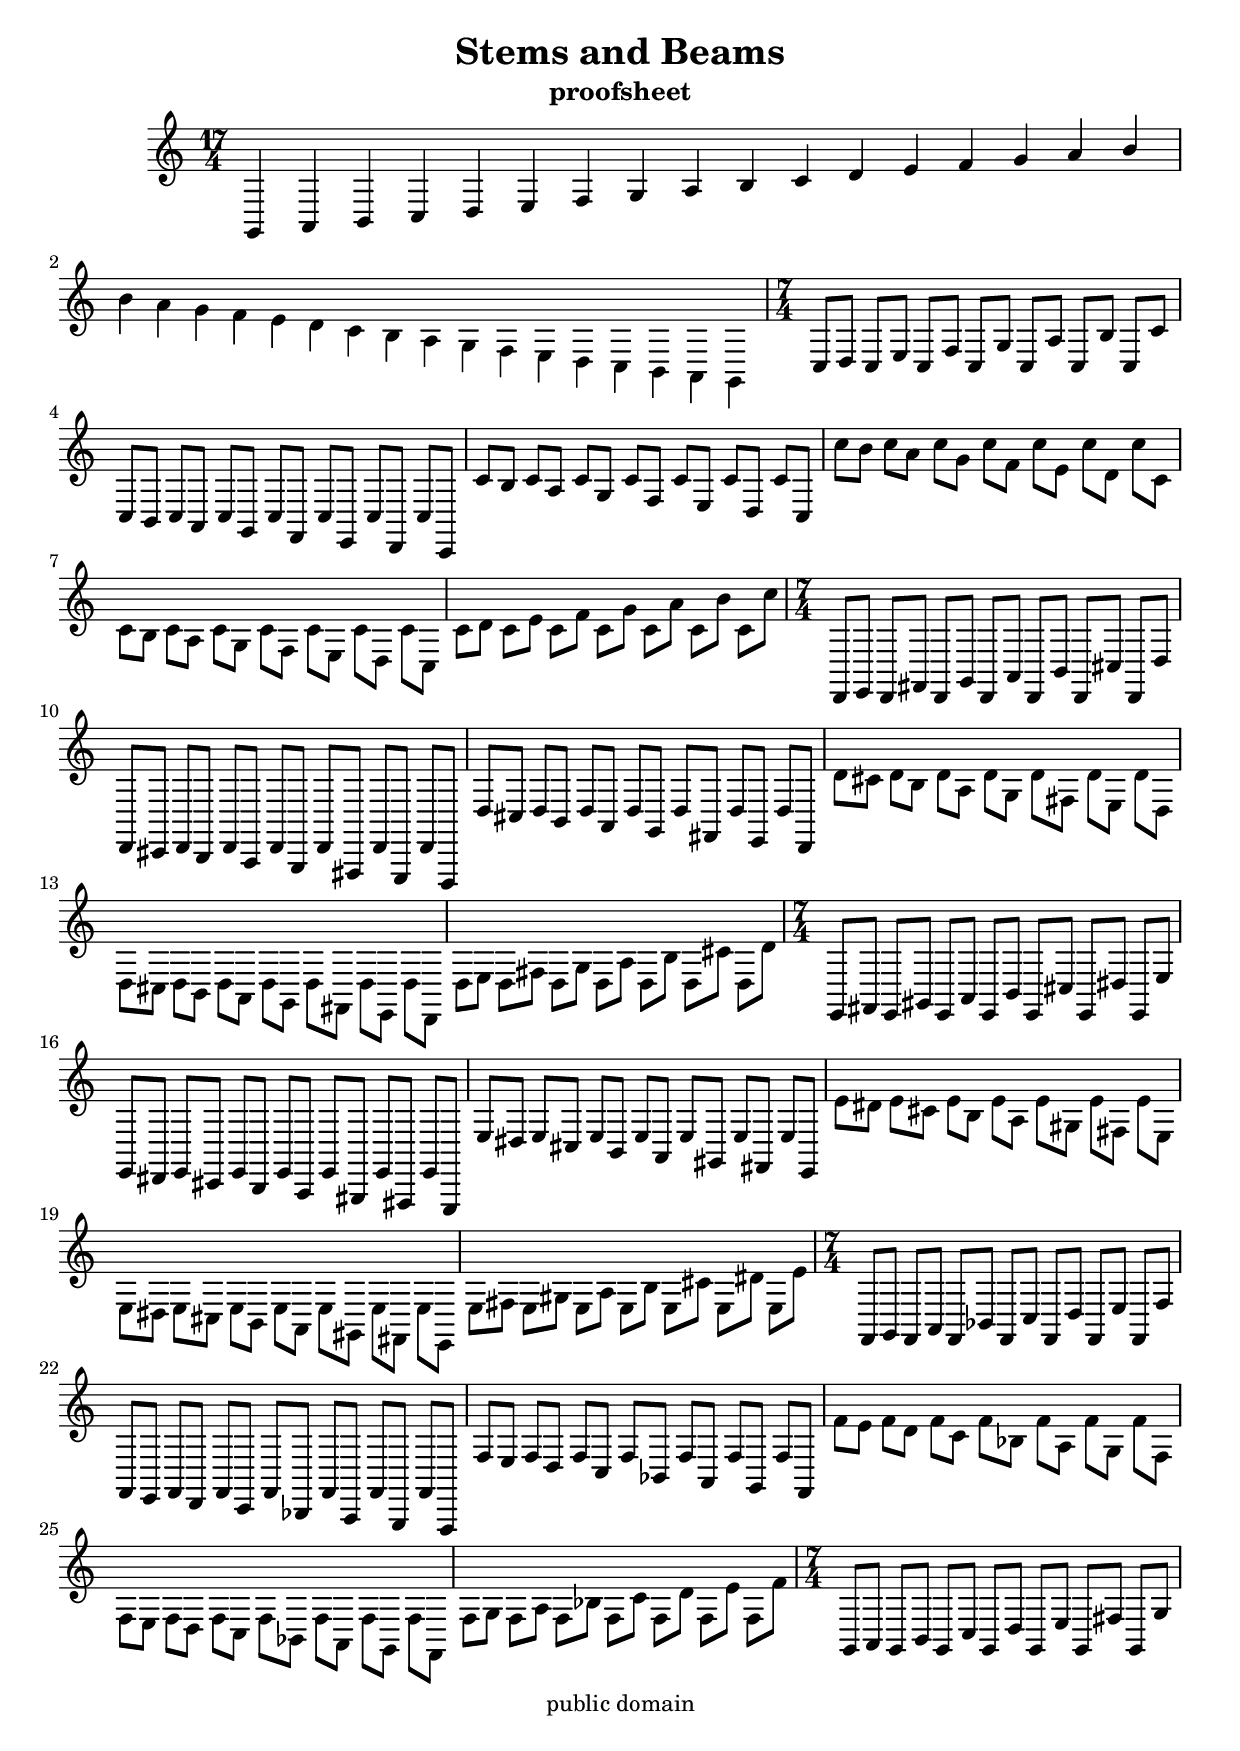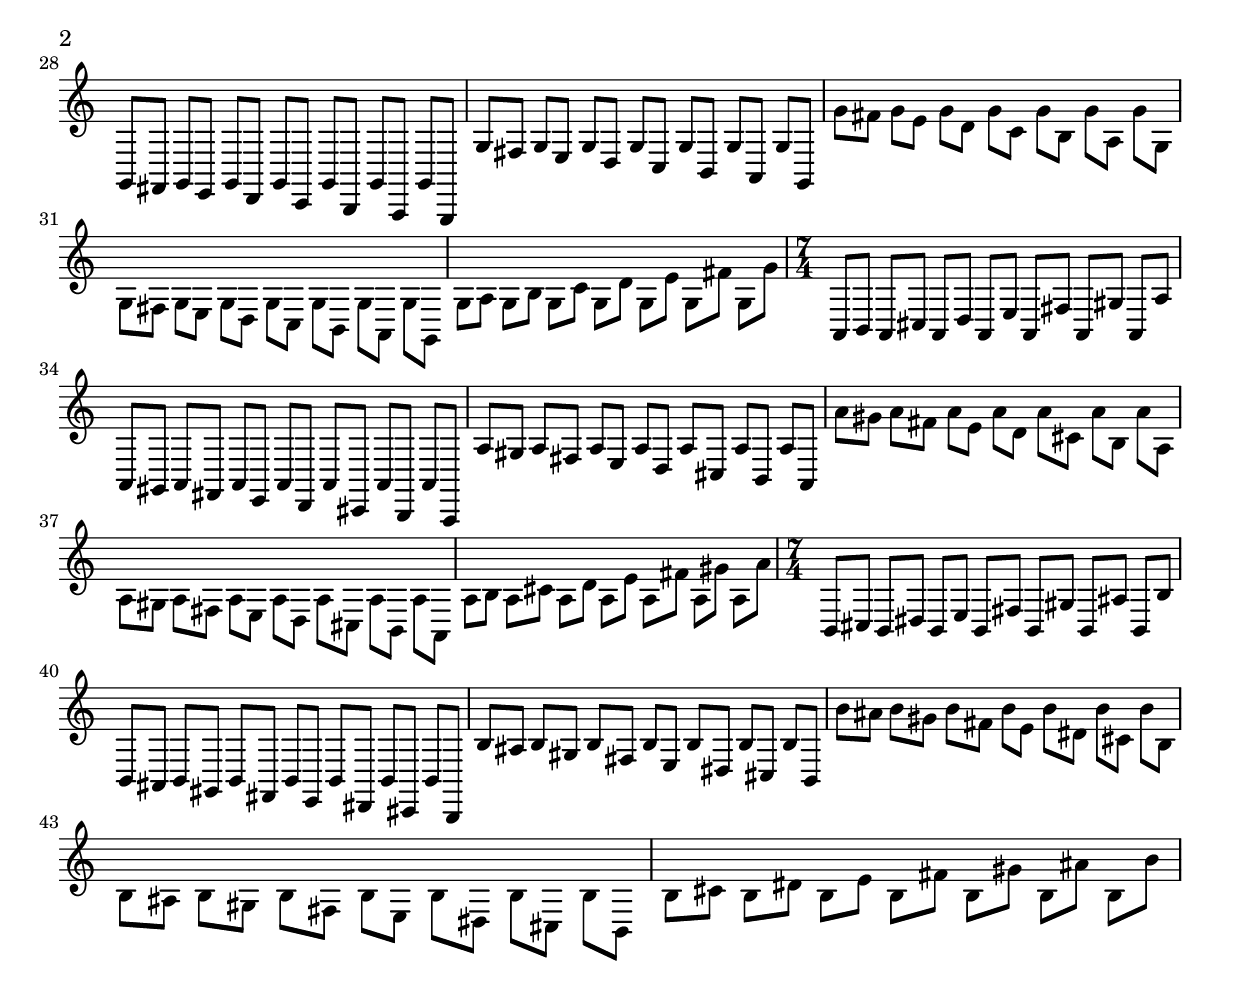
\version "1.5.68"
\header{
title= "Stems and Beams"
subtitle =  "proofsheet" 
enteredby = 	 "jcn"
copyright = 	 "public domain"
TestedFeatures = 	 "This file tests the length of stems and placement 
of beams"
	
}



beamintervals =  \notes{
		\time 7/4
		\stemUp
\transpose c'{
		[ c8 d ] [ c e ] [ c f ] [ c g ] [ c a ] [ c b ] [ c c' ] |
		[ c b, ] [ c a, ] [ c g, ] [ c f, ] [ c e, ] [ c d, ] [ c c, ] |
		}\transpose c''{
		[ c b, ] [ c a, ] [ c g, ] [ c f, ] [ c e, ] [ c d, ] [ c c, ] |
		\stemDown}
		\transpose c'''{
		[ c b, ] [ c a, ] [ c g, ] [ c f, ] [ c e, ] [ c d, ] [ c c, ] |
}		\transpose c''{
		[ c b, ] [ c a, ] [ c g, ] [ c f, ] [ c e, ] [ c d, ] [ c c, ] |
		[ c d ] [ c e ] [ c f ] [ c g ] [ c a ] [ c b ] [ c c' ] |
	}}

\score{
	\notes\transpose c'{ 
		\stemUp
		\time 17/4
		g,4 a, b, c d e f g a b c' d' e' f' g' a' b' |
		\stemDown
		b' a' g' f' e' d' c' b a g f e d c b, a, g, |
		\beamintervals
		\transpose d \beamintervals
		\transpose e \beamintervals
		\transpose f \beamintervals
		\transpose g \beamintervals
		\transpose a \beamintervals
		\transpose b \beamintervals
	}
}
